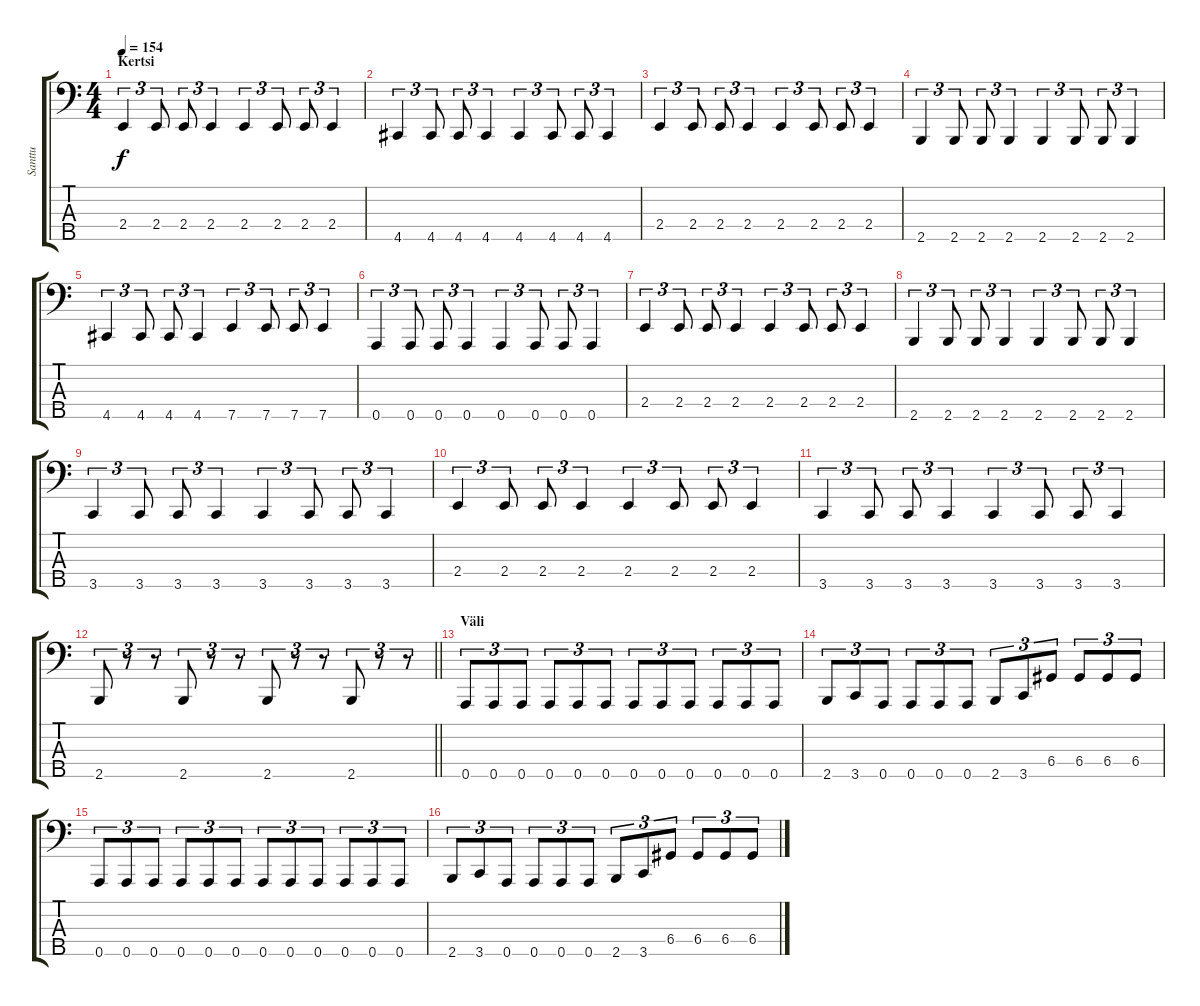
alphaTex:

\track ("Santtu" "Santtu") {instrument electricbasspick}
\staff {score tabs}
\tuning (G2 D2 A1 D1 A0) {hide}
\ts (4 4)
\section ("" "Kertsi")
\tempo 154
\clef f4
\ks c
2.4.4{tu (3 2) dy f} 2.4.8{tu (3 2)} 2.4.8{tu (3 2)} 2.4.4{tu (3 2)} 2.4.4{tu (3 2)} 2.4.8{tu (3 2)} 2.4.8{tu (3 2)} 2.4.4{tu (3 2)} |
4.5.4{tu (3 2)} 4.5.8{tu (3 2)} 4.5.8{tu (3 2)} 4.5.4{tu (3 2)} 4.5.4{tu (3 2)} 4.5.8{tu (3 2)} 4.5.8{tu (3 2)} 4.5.4{tu (3 2)} |
2.4.4{tu (3 2)} 2.4.8{tu (3 2)} 2.4.8{tu (3 2)} 2.4.4{tu (3 2)} 2.4.4{tu (3 2)} 2.4.8{tu (3 2)} 2.4.8{tu (3 2)} 2.4.4{tu (3 2)} |
2.5.4{tu (3 2)} 2.5.8{tu (3 2)} 2.5.8{tu (3 2)} 2.5.4{tu (3 2)} 2.5.4{tu (3 2)} 2.5.8{tu (3 2)} 2.5.8{tu (3 2)} 2.5.4{tu (3 2)} |
4.5.4{tu (3 2)} 4.5.8{tu (3 2)} 4.5.8{tu (3 2)} 4.5.4{tu (3 2)} 7.5.4{tu (3 2)} 7.5.8{tu (3 2)} 7.5.8{tu (3 2)} 7.5.4{tu (3 2)} |
0.5.4{tu (3 2)} 0.5.8{tu (3 2)} 0.5.8{tu (3 2)} 0.5.4{tu (3 2)} 0.5.4{tu (3 2)} 0.5.8{tu (3 2)} 0.5.8{tu (3 2)} 0.5.4{tu (3 2)} |
2.4.4{tu (3 2)} 2.4.8{tu (3 2)} 2.4.8{tu (3 2)} 2.4.4{tu (3 2)} 2.4.4{tu (3 2)} 2.4.8{tu (3 2)} 2.4.8{tu (3 2)} 2.4.4{tu (3 2)} |
2.5.4{tu (3 2)} 2.5.8{tu (3 2)} 2.5.8{tu (3 2)} 2.5.4{tu (3 2)} 2.5.4{tu (3 2)} 2.5.8{tu (3 2)} 2.5.8{tu (3 2)} 2.5.4{tu (3 2)} |
3.5.4{tu (3 2)} 3.5.8{tu (3 2)} 3.5.8{tu (3 2)} 3.5.4{tu (3 2)} 3.5.4{tu (3 2)} 3.5.8{tu (3 2)} 3.5.8{tu (3 2)} 3.5.4{tu (3 2)} |
2.4.4{tu (3 2)} 2.4.8{tu (3 2)} 2.4.8{tu (3 2)} 2.4.4{tu (3 2)} 2.4.4{tu (3 2)} 2.4.8{tu (3 2)} 2.4.8{tu (3 2)} 2.4.4{tu (3 2)} |
3.5.4{tu (3 2)} 3.5.8{tu (3 2)} 3.5.8{tu (3 2)} 3.5.4{tu (3 2)} 3.5.4{tu (3 2)} 3.5.8{tu (3 2)} 3.5.8{tu (3 2)} 3.5.4{tu (3 2)} |
\barLineRight lightlight
2.5.8{tu (3 2)} r.8{tu (3 2)} r.8{tu (3 2)} 2.5.8{tu (3 2)} r.8{tu (3 2)} r.8{tu (3 2)} 2.5.8{tu (3 2)} r.8{tu (3 2)} r.8{tu (3 2)} 2.5.8{tu (3 2)} r.8{tu (3 2)} r.8{tu (3 2)} |
\section ("" "Väli")
0.5.8{tu (3 2)} 0.5.8{tu (3 2)} 0.5.8{tu (3 2)} 0.5.8{tu (3 2)} 0.5.8{tu (3 2)} 0.5.8{tu (3 2)} 0.5.8{tu (3 2)} 0.5.8{tu (3 2)} 0.5.8{tu (3 2)} 0.5.8{tu (3 2)} 0.5.8{tu (3 2)} 0.5.8{tu (3 2)} |
2.5.8{tu (3 2)} 3.5.8{tu (3 2)} 0.5.8{tu (3 2)} 0.5.8{tu (3 2)} 0.5.8{tu (3 2)} 0.5.8{tu (3 2)} 2.5.8{tu (3 2)} 3.5.8{tu (3 2)} 6.4.8{tu (3 2)} 6.4.8{tu (3 2)} 6.4.8{tu (3 2)} 6.4.8{tu (3 2)} |
0.5.8{tu (3 2)} 0.5.8{tu (3 2)} 0.5.8{tu (3 2)} 0.5.8{tu (3 2)} 0.5.8{tu (3 2)} 0.5.8{tu (3 2)} 0.5.8{tu (3 2)} 0.5.8{tu (3 2)} 0.5.8{tu (3 2)} 0.5.8{tu (3 2)} 0.5.8{tu (3 2)} 0.5.8{tu (3 2)} |
2.5.8{tu (3 2)} 3.5.8{tu (3 2)} 0.5.8{tu (3 2)} 0.5.8{tu (3 2)} 0.5.8{tu (3 2)} 0.5.8{tu (3 2)} 2.5.8{tu (3 2)} 3.5.8{tu (3 2)} 6.4.8{tu (3 2)} 6.4.8{tu (3 2)} 6.4.8{tu (3 2)} 6.4.8{tu (3 2)}
